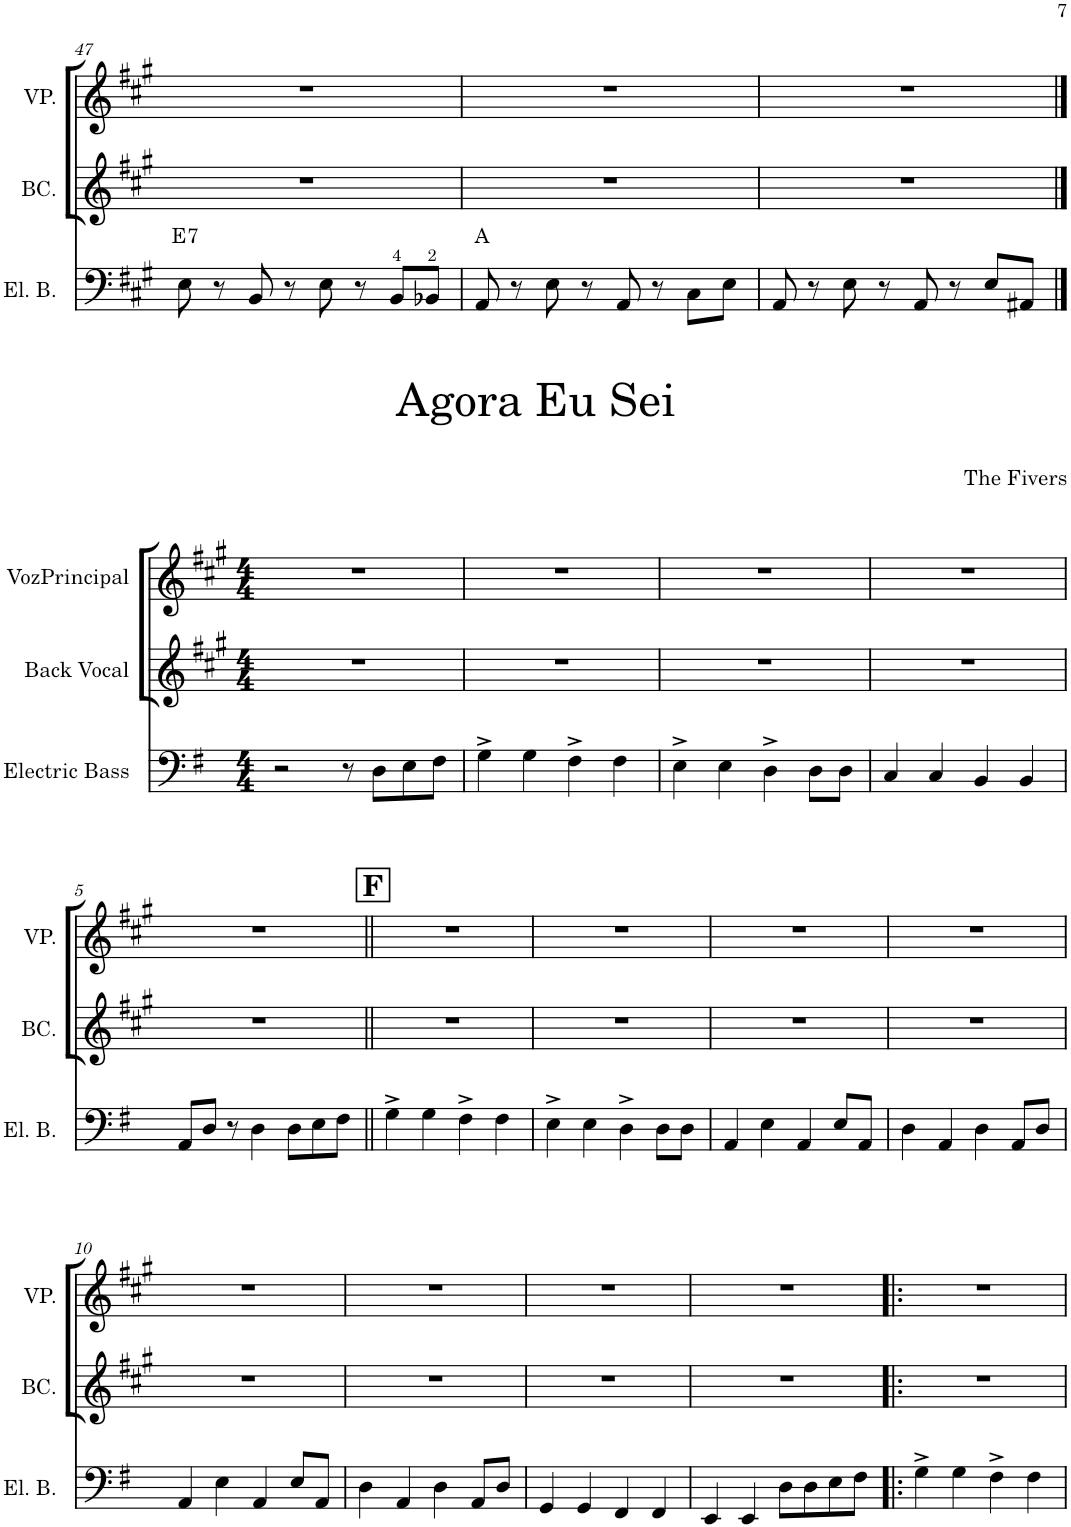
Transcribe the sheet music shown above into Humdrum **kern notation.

**kern	**harte	**kern	**kern
*part3	*part3	*part2	*part1
*staff3	*	*staff2	*staff1
*I"Electric Bass	*	*I"Back Vocal	*I"VozPrincipal
*I'El. B.	*	*I'BC.	*I'VP.
!!LO:PB:g=z
*clefF4	*	*clefG2	*clefG2
*Trd7c12	*	*	*
*k[f#c#g#]	*	*k[f#c#g#]	*k[f#c#g#]
*M4/4	*	*M4/4	*M4/4
=47	=47	=47	=47
!	!LO:H:kt=7	!	!
8E\	E:7	1r	1r
8r	.	.	.
8BB/	.	.	.
8r	.	.	.
8E\	.	.	.
8r	.	.	.
8BB/L	.	.	.
8BB-X/J	.	.	.
=48	=48	=48	=48
8AA/	A:maj	1r	1r
8r	.	.	.
8E\	.	.	.
8r	.	.	.
8AA/	.	.	.
8r	.	.	.
8C#\L	.	.	.
8E\J	.	.	.
=49	=49	=49	=49
8AA/	.	1r	1r
8r	.	.	.
8E\	.	.	.
8r	.	.	.
8AA/	.	.	.
8r	.	.	.
8E/L	.	.	.
8AA#X/J	.	.	.
!!LO:LB:g=z
==1	==1	==1	==1
*k[f#]	*	*	*
*M4/4	*	*M4/4	*M4/4
2r	.	1r	1r
8r	.	.	.
8D\L	.	.	.
8E\	.	.	.
8F#\J	.	.	.
=2	=2	=2	=2
4G^\	.	1r	1r
4G\	.	.	.
4F#^\	.	.	.
4F#\	.	.	.
=3	=3	=3	=3
4E^\	.	1r	1r
4E\	.	.	.
4D^\	.	.	.
8D\L	.	.	.
8D\J	.	.	.
=4	=4	=4	=4
4C/	.	1r	1r
4C/	.	.	.
4BB/	.	.	.
4BB/	.	.	.
!!LO:LB:g=z
=5	=5	=5	=5
8AA/L	.	1r	1r
8D/J	.	.	.
8r	.	.	.
4D\	.	.	.
8D\L	.	.	.
8E\	.	.	.
8F#\J	.	.	.
!!LO:REH:place=s1:a:B:cj:fs=14:t=F
=6||	=6||	=6||	=6||
4G^\	.	1r	1r
4G\	.	.	.
4F#^\	.	.	.
4F#\	.	.	.
=7	=7	=7	=7
4E^\	.	1r	1r
4E\	.	.	.
4D^\	.	.	.
8D\L	.	.	.
8D\J	.	.	.
=8	=8	=8	=8
4AA/	.	1r	1r
4E\	.	.	.
4AA/	.	.	.
8E/L	.	.	.
8AA/J	.	.	.
=9	=9	=9	=9
4D\	.	1r	1r
4AA/	.	.	.
4D\	.	.	.
8AA/L	.	.	.
8D/J	.	.	.
!!LO:LB:g=z
=10	=10	=10	=10
4AA/	.	1r	1r
4E\	.	.	.
4AA/	.	.	.
8E/L	.	.	.
8AA/J	.	.	.
=11	=11	=11	=11
4D\	.	1r	1r
4AA/	.	.	.
4D\	.	.	.
8AA/L	.	.	.
8D/J	.	.	.
=12	=12	=12	=12
4GG/	.	1r	1r
4GG/	.	.	.
4FF#/	.	.	.
4FF#/	.	.	.
=13	=13	=13	=13
4EE/	.	1r	1r
4EE/	.	.	.
8D\L	.	.	.
8D\	.	.	.
8E\	.	.	.
8F#\J	.	.	.
=14!|:	=14!|:	=14!|:	=14!|:
4G^\	.	1r	1r
4G\	.	.	.
4F#^\	.	.	.
4F#\	.	.	.
=	=	=	=
*-	*-	*-	*-
